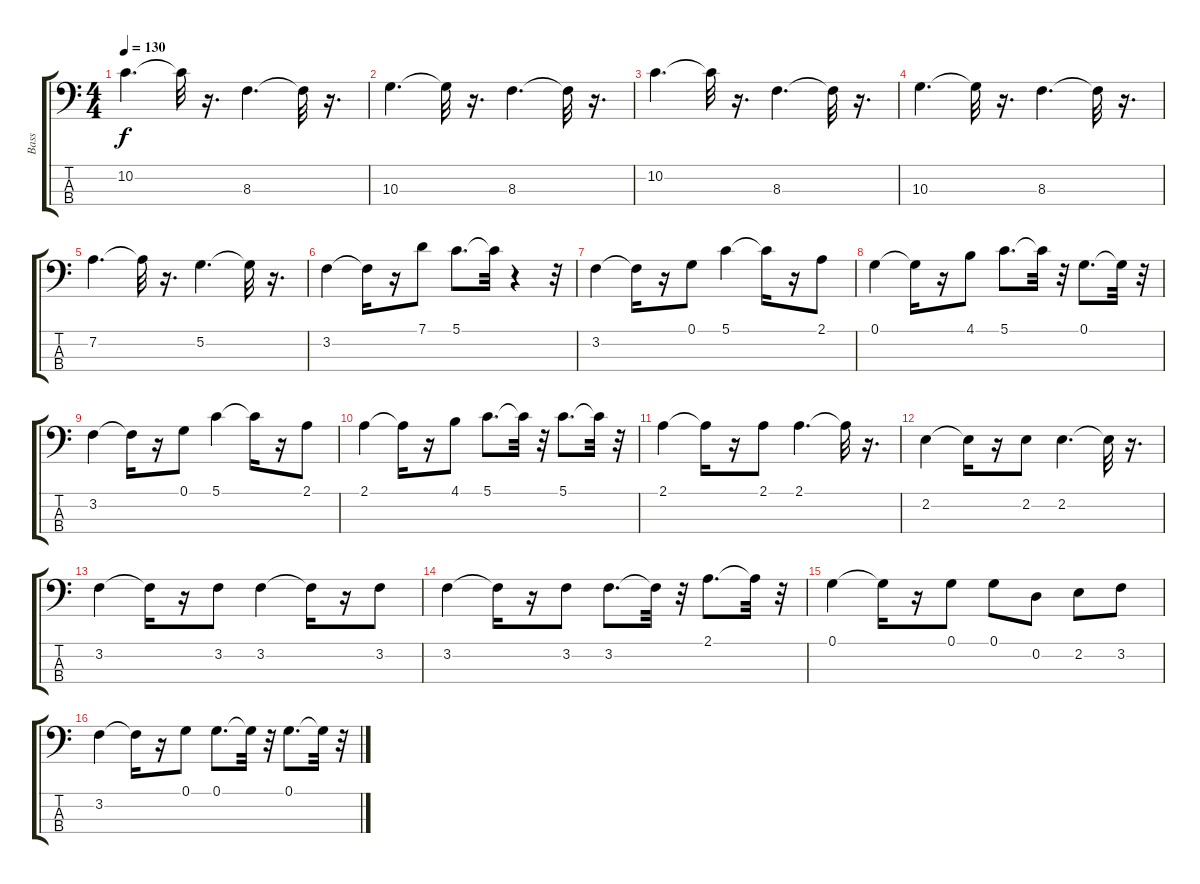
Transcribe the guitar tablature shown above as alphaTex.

\track ("Bass" "Bass") {instrument electricbassfinger}
\staff {score tabs}
\tuning (G2 D2 A1 E1) {hide}
\ts (4 4)
\tempo 130
\clef f4
\ks c
10.2.4{d dy f} 10.2{t}.32 r.16{d} 8.3.4{d} 8.3{t}.32 r.16{d} |
10.3.4{d} 10.3{t}.32 r.16{d} 8.3.4{d} 8.3{t}.32 r.16{d} |
10.2.4{d} 10.2{t}.32 r.16{d} 8.3.4{d} 8.3{t}.32 r.16{d} |
10.3.4{d} 10.3{t}.32 r.16{d} 8.3.4{d} 8.3{t}.32 r.16{d} |
7.2.4{d} 7.2{t}.32 r.16{d} 5.2.4{d} 5.2{t}.32 r.16{d} |
3.2.4 3.2{t}.16 r.16 7.1.8 5.1.8{d} 5.1{t}.32 r.4 r.32 |
3.2.4 3.2{t}.16 r.16 0.1.8 5.1.4 5.1{t}.16 r.16 2.1.8 |
0.1.4 0.1{t}.16 r.16 4.1.8 5.1.8{d} 5.1{t}.32 r.32 0.1.8{d} 0.1{t}.32 r.32 |
3.2.4 3.2{t}.16 r.16 0.1.8 5.1.4 5.1{t}.16 r.16 2.1.8 |
2.1.4 2.1{t}.16 r.16 4.1.8 5.1.8{d} 5.1{t}.32 r.32 5.1.8{d} 5.1{t}.32 r.32 |
2.1.4 2.1{t}.16 r.16 2.1.8 2.1.4{d} 2.1{t}.32 r.16{d} |
2.2.4 2.2{t}.16 r.16 2.2.8 2.2.4{d} 2.2{t}.32 r.16{d} |
3.2.4 3.2{t}.16 r.16 3.2.8 3.2.4 3.2{t}.16 r.16 3.2.8 |
3.2.4 3.2{t}.16 r.16 3.2.8 3.2.8{d} 3.2{t}.32 r.32 2.1.8{d} 2.1{t}.32 r.32 |
0.1.4 0.1{t}.16 r.16 0.1.8 0.1.8 0.2.8 2.2.8 3.2.8 |
3.2.4 3.2{t}.16 r.16 0.1.8 0.1.8{d} 0.1{t}.32 r.32 0.1.8{d} 0.1{t}.32 r.32
